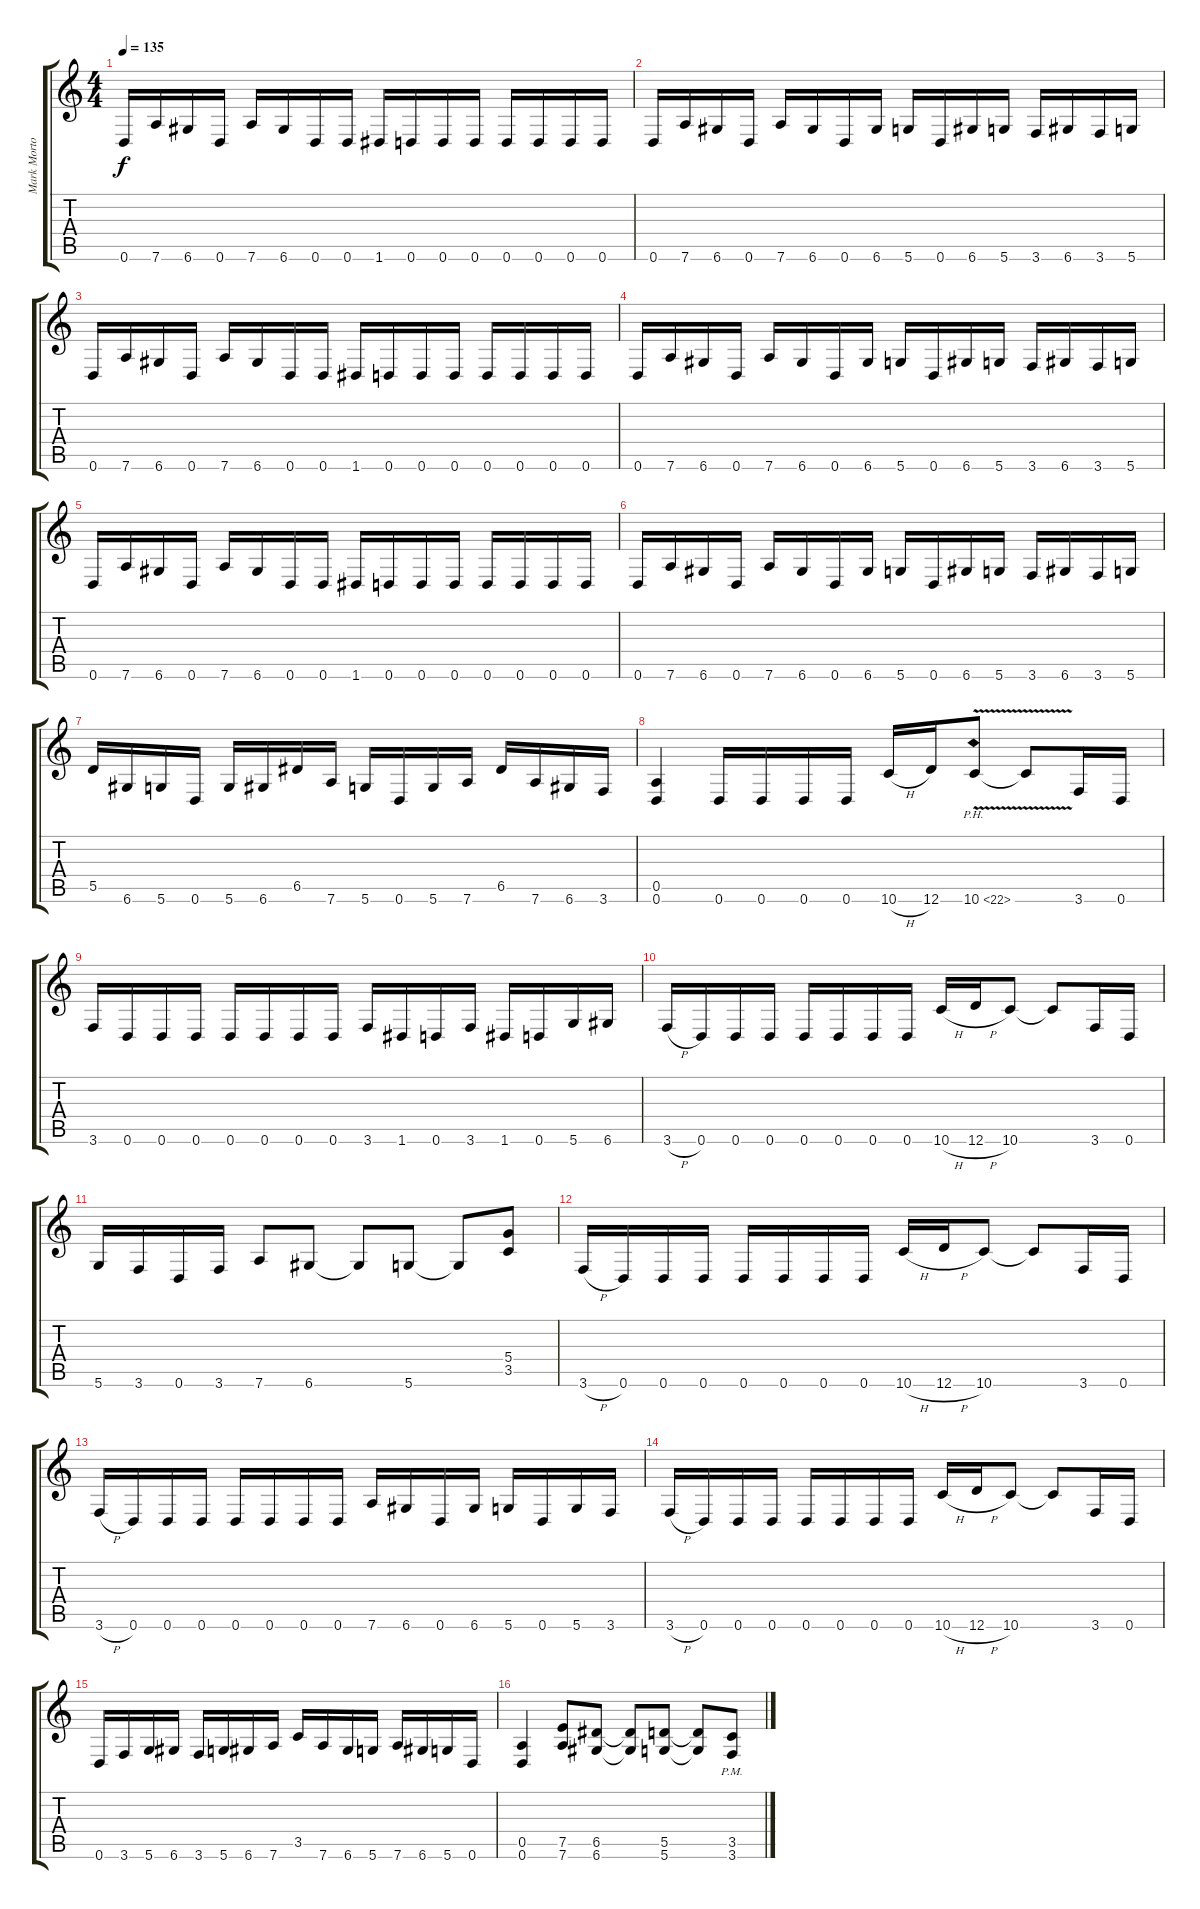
\track ("Mark Morton (Lead Guitar)" "Mark Morto") {instrument distortionguitar}
\staff {score tabs}
\tuning (E4 B3 G3 D3 A2 D2) {hide}
\ts (4 4)
\tempo 135
\clef g2
\ks c
0.6.16{dy f} 7.6.16 6.6.16 0.6.16 7.6.16 6.6.16 0.6.16 0.6.16 1.6.16 0.6.16 0.6.16 0.6.16 0.6.16 0.6.16 0.6.16 0.6.16 |
0.6.16 7.6.16 6.6.16 0.6.16 7.6.16 6.6.16 0.6.16 6.6.16 5.6.16 0.6.16 6.6.16 5.6.16 3.6.16 6.6.16 3.6.16 5.6.16 |
0.6.16 7.6.16 6.6.16 0.6.16 7.6.16 6.6.16 0.6.16 0.6.16 1.6.16 0.6.16 0.6.16 0.6.16 0.6.16 0.6.16 0.6.16 0.6.16 |
0.6.16 7.6.16 6.6.16 0.6.16 7.6.16 6.6.16 0.6.16 6.6.16 5.6.16 0.6.16 6.6.16 5.6.16 3.6.16 6.6.16 3.6.16 5.6.16 |
0.6.16 7.6.16 6.6.16 0.6.16 7.6.16 6.6.16 0.6.16 0.6.16 1.6.16 0.6.16 0.6.16 0.6.16 0.6.16 0.6.16 0.6.16 0.6.16 |
0.6.16 7.6.16 6.6.16 0.6.16 7.6.16 6.6.16 0.6.16 6.6.16 5.6.16 0.6.16 6.6.16 5.6.16 3.6.16 6.6.16 3.6.16 5.6.16 |
5.5.16 6.6.16 5.6.16 0.6.16 5.6.16 6.6.16 6.5.16 7.6.16 5.6.16 0.6.16 5.6.16 7.6.16 6.5.16 7.6.16 6.6.16 3.6.16 |
(0.5 0.6).4 0.6.16 0.6.16 0.6.16 0.6.16 10.6{h}.16 12.6.16 10.6{ph 12 v}.8 10.6{t}.8 3.6.16 0.6.16 |
3.6.16 0.6.16 0.6.16 0.6.16 0.6.16 0.6.16 0.6.16 0.6.16 3.6.16 1.6.16 0.6.16 3.6.16 1.6.16 0.6.16 5.6.16 6.6.16 |
3.6{h}.16 0.6.16 0.6.16 0.6.16 0.6.16 0.6.16 0.6.16 0.6.16 10.6{h}.16 12.6{h}.16 10.6.8 10.6{t}.8 3.6.16 0.6.16 |
5.6.16 3.6.16 0.6.16 3.6.16 7.6.8 6.6.8 6.6{t}.8 5.6.8 5.6{t}.8 (5.4 3.5).8 |
3.6{h}.16 0.6.16 0.6.16 0.6.16 0.6.16 0.6.16 0.6.16 0.6.16 10.6{h}.16 12.6{h}.16 10.6.8 10.6{t}.8 3.6.16 0.6.16 |
3.6{h}.16 0.6.16 0.6.16 0.6.16 0.6.16 0.6.16 0.6.16 0.6.16 7.6.16 6.6.16 0.6.16 6.6.16 5.6.16 0.6.16 5.6.16 3.6.16 |
3.6{h}.16 0.6.16 0.6.16 0.6.16 0.6.16 0.6.16 0.6.16 0.6.16 10.6{h}.16 12.6{h}.16 10.6.8 10.6{t}.8 3.6.16 0.6.16 |
0.6.16 3.6.16 5.6.16 6.6.16 3.6.16 5.6.16 6.6.16 7.6.16 3.5.16 7.6.16 6.6.16 5.6.16 7.6.16 6.6.16 5.6.16 0.6.16 |
(0.5 0.6).4{balance 8} (7.5 7.6).8 (6.5 6.6).8 (6.5{t} 6.6{t}).8 (5.5 5.6).8 (5.5{t} 5.6{t}).8 (3.5{pm} 3.6{pm}).8
